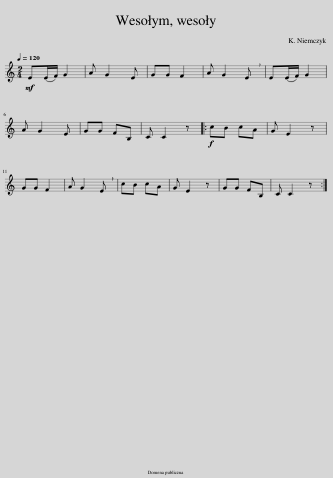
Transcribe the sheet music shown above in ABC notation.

X:1
L:1/8
Q:1/4=120
M:2/4
I:linebreak $
K:C
V:1 treble
V:1
!mf! E(E/F/) G2 | A G2 E | GG F2 | A G2 !breath!E | E(E/F/) G2 |$ %5
 A G2 E | GG FB, | C C2 z |:!f! cB cA | G E2 z |$ %10
 GG F2 | A G2 !breath!E | cB cA | G E2 z | GG FB, | %15
 C C2 z :| %16
